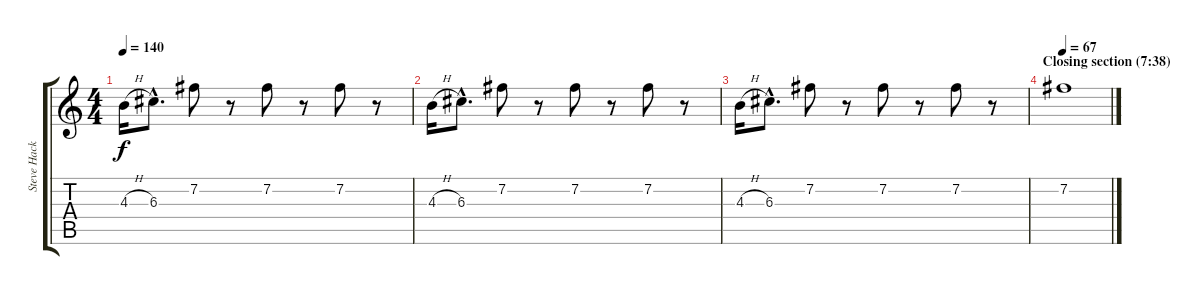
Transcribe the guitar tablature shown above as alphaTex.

\track ("Steve Hackett (dist guitar solo 2)" "Steve Hack") {instrument overdrivenguitar}
\staff {score tabs}
\tuning (E4 B3 G3 D3 A2 E2) {hide}
\ts (4 4)
\tempo 140
\clef g2
\ks c
4.3{h}.16{dy f} 6.3{hac}.8{d} 7.2.8 r.8 7.2.8 r.8 7.2.8 r.8 |
4.3{h}.16 6.3{hac}.8{d} 7.2.8 r.8 7.2.8 r.8 7.2.8 r.8 |
4.3{h}.16 6.3{hac}.8{d} 7.2.8 r.8 7.2.8 r.8 7.2.8 r.8 |
\section ("" "Closing section (7:38)")
\tempo 67
7.2.1{volume 0}
